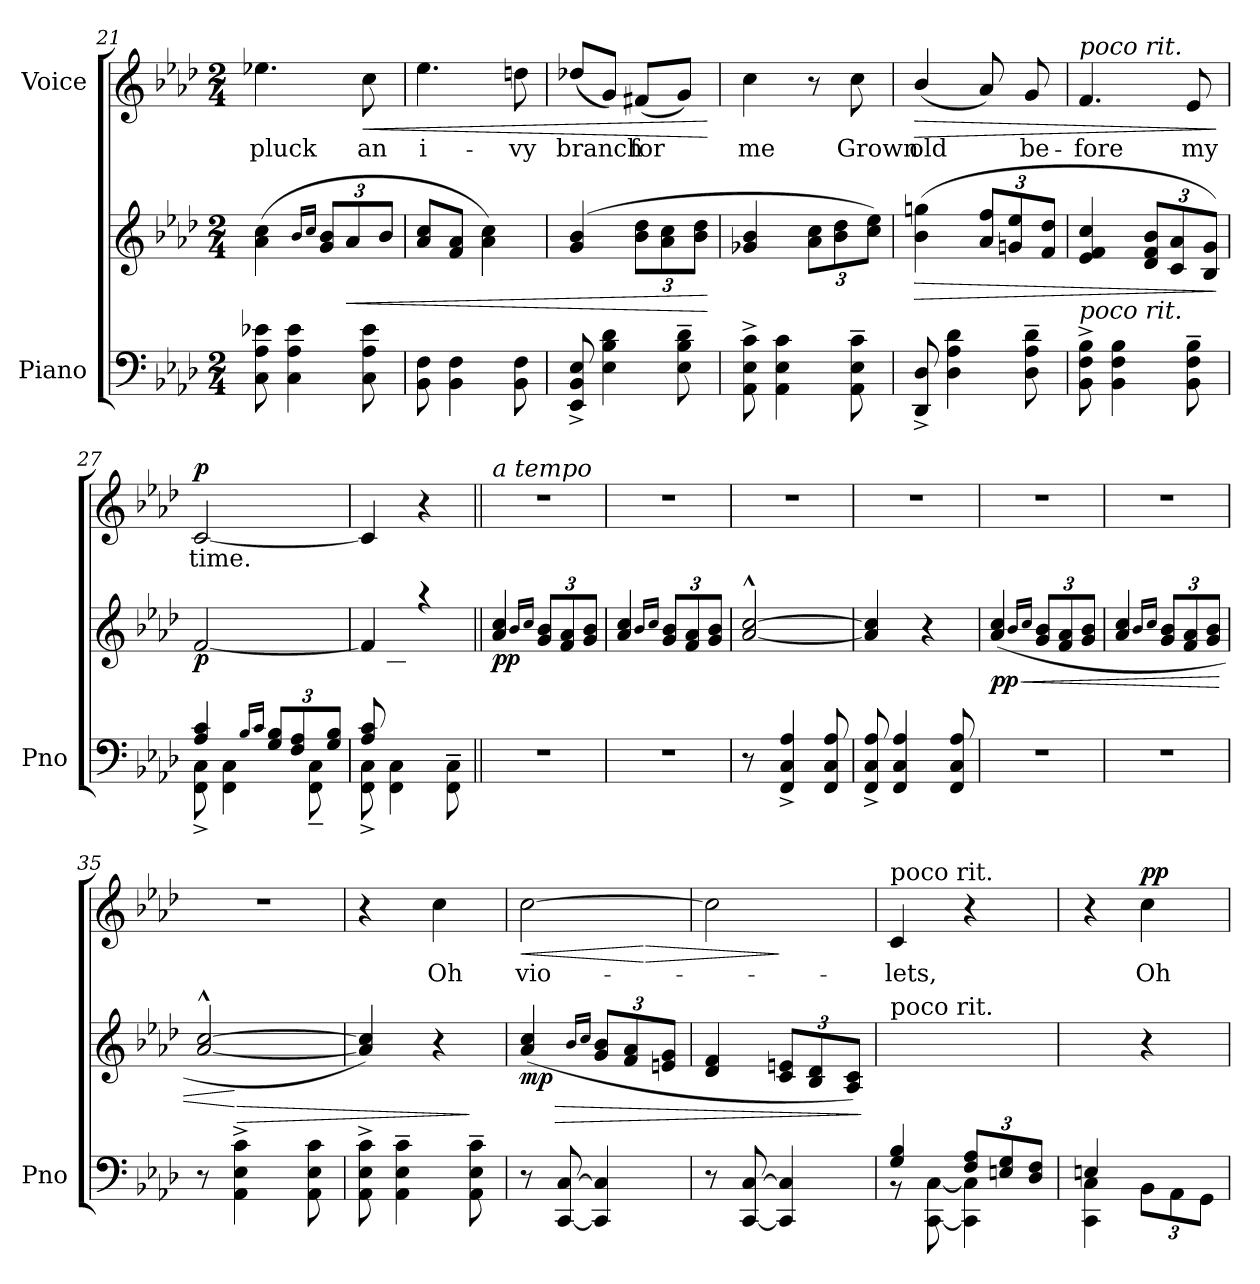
**kern	**kern	**dynam	**kern	**text	**dynam
*part2	*part2	*part2	*part1	*part1	*part1
*staff3	*staff2	*staff2/3	*staff1	*staff1	*staff1
*I"Piano	*	*	*I"Voice	*	*
*I'Pno	*	*	*	*	*
!!LO:LB:g=z
*clefF4	*clefG2	*	*clefG2	*	*
*k[b-e-a-d-]	*k[b-e-a-d-]	*	*k[b-e-a-d-]	*	*
*M2/4	*M2/4	*	*M2/4	*	*
=21	=21	=21	=21	=21	=21
!	!	!	!	!LO:LY:b	!
8C\ 8A-\ 8e-X\	(<4a-\ 4cc\	.	4.ee-X\	pluck	.
4C\ 4A-\ 4e-\	.	.	.	.	.
.	16qb-/LL	.	.	.	.
.	16qcc/JJ	.	.	.	.
*	*Xbrackettup	*	*	*	*
.	12g/ 12b-/L	.	.	.	.
!	!	!LO:HP:b	!	!	!
.	12a-/	<	.	.	.
!	!	!	!	!LO:LY:b	!LO:HP:b
8C\ 8A-\ 8e-\	.	.	8cc\	an	<
.	12b-/J	.	.	.	.
=22	=22	=22	=22	=22	=22
!	!	!	!	!LO:LY:b	!
8BB-\ 8F\	8a-/ 8cc/L	.	4.ee-\	i-	.
4BB-\ 4F\	8f/ 8a-/J	.	.	.	.
.	4a-\ 4cc\)	.	.	.	.
!	!	!	!	!LO:LY:b	!
8BB-\ 8F\	.	.	8ddn\	-vy	.
=23	=23	=23	=23	=23	=23
!	!	!	!	!LO:LY:b	!
8EE-/^ 8BB-/^ 8E-/^	(4g/ 4b-/	.	(8dd-X/L	branch	.
4E-\ 4B-\ 4d-\	.	.	8g/J)	.	.
!	!	!	!	!LO:LY:b	!
.	12b-\ 12dd-\L	.	(8f#X/L	for	.
.	12a-\ 12cc\	.	.	.	.
8E-\~ 8B-\~ 8d-\~	.	.	8g/J)	.	.
.	12b-\ 12dd-\J	.	.	.	.
.	.	[	.	.	[
=24	=24	=24	=24	=24	=24
!	!	!	!	!LO:LY:b	!
8AA-\^ 8E-\^ 8c\^	4g-X/ 4b-/	.	4cc\	me	.
4AA-\ 4E-\ 4c\	.	.	.	.	.
.	12a-\ 12cc\L	.	8r	.	.
.	12b-\ 12dd-\	.	.	.	.
!	!	!	!	!LO:LY:b	!
8AA-\~ 8E-\~ 8c\~	.	.	8cc\	Grown	.
.	12cc\ 12ee-\J)	.	.	.	.
!!LO:LB:g=z
=25	=25	=25	=25	=25	=25
!	!	!LO:HP:b	!	!LO:LY:b	!LO:HP:b
8DD-/^ 8D-/^	(4b-\ 4ggn\	>	(4b-/	old	>
4D-\ 4A-\ 4d-\	.	.	.	.	.
.	12a-/ 12ff/L	.	8a-/)	.	.
.	12gn/ 12ee-/	.	.	.	.
!	!	!	!	!LO:LY:b	!
8D-\~ 8A-\~ 8d-\~	.	.	8g/	be-	.
.	12f/ 12dd-/J	.	.	.	.
=26	=26	=26	=26	=26	=26
!	!	!	!LO:TX:a:i:t=poco rit.	!	!
!	!LO:TX:b:i:t=poco rit.	!	!	!	!
!	!	!	!	!LO:LY:b	!
8BB-\^ 8F\^ 8B-\^	4e-/ 4f/ 4cc/	.	4.f/	-fore	.
4BB-\ 4F\ 4B-\	.	.	.	.	.
.	12d-/ 12f/ 12b-/L	.	.	.	.
.	12c/ 12a-/	.	.	.	.
!	!	!	!	!LO:LY:b	!
8BB-\~ 8F\~ 8B-\~	.	.	8e-/	my	.
.	12B-/ 12g/J)	.	.	.	.
.	.	]	.	.	]
=27	=27	=27	=27	=27	=27
*^	*	*	*	*	*
!	!	!	!LO:DY:b	!	!LO:LY:b	!LO:DY:a
(4A-/ 4c/	8FF\^ 8C\^	[<2f/	p	[2c/	time.	p
.	4FF\ 4C\	.	.	.	.	.
16qB-/LL	.	.	.	.	.	.
16qc/JJ	.	.	.	.	.	.
*Xbrackettup	*	*	*	*	*	*
12G/ 12B-/L	.	.	.	.	.	.
12F/ 12A-/	.	.	.	.	.	.
.	8FF\~ 8C\~	.	.	.	.	.
12G/ 12B-/J	.	.	.	.	.	.
=28	=28	=28	=28	=28	=28	=28
*	*	*^	*	*	*	*
8A-/ 8c/L	8FF\^ 8C\^	4f/]	8ryy	.	4c/]	.	.
4.ryy	4FF\ 4C\	.	8c\ 8f\	.	.	.	.
.	.	4r	8f\ 8a-\	.	4r	.	.
.	8FF\~ 8C\~	.	8a-\ 8cc\J)	.	.	.	.
!!LO:PB:g=z
=29||	=29||	=29||	=29||	=29||	=29||	=29||	=29||
!	!	!	!	!	!LO:TX:a:i:t=a tempo	!	!
!LO:TX:a:i:t=a tempo	!	!	!	!	!	!	!
!	!	!	!	!LO:DY:b	!	!	!
*v	*v	*	*	*	*	*	*
*	*v	*v	*	*	*	*
2r	4a-/ 4cc/	pp	2r	.	.
.	16qb-/LL	.	.	.	.
.	16qcc/JJ	.	.	.	.
.	12g/ 12b-/L	.	.	.	.
.	12f/ 12a-/	.	.	.	.
.	12g/ 12b-/J	.	.	.	.
=30	=30	=30	=30	=30	=30
2r	4a-/ 4cc/	.	2r	.	.
.	16qb-/LL	.	.	.	.
.	16qcc/JJ	.	.	.	.
.	12g/ 12b-/L	.	.	.	.
.	12f/ 12a-/	.	.	.	.
.	12g/ 12b-/J	.	.	.	.
=31	=31	=31	=31	=31	=31
*	*^	*	*	*	*
8r	[<2a-/^^ [2cc/^^	16ryy	.	2r	.	.
.	.	16ryy	.	.	.	.
4FF/^ 4C/^ 4A-/^	.	4.ryy	.	.	.	.
8FF/ 8C/ 8A-/	.	.	.	.	.	.
*	*v	*v	*	*	*	*
=32	=32	=32	=32	=32	=32
8FF/^ 8C/^ 8A-/^	4a-/] 4cc/]	.	2r	.	.
4FF/ 4C/ 4A-/	.	.	.	.	.
.	4r	.	.	.	.
8FF/ 8C/ 8A-/	.	.	.	.	.
!!LO:LB:g=z
=33	=33	=33	=33	=33	=33
!	!	!LO:HP:b	!	!	!
!	!	!LO:DY:n=1:b	!	!	!
2r	(4a-/ 4cc/	< pp	2r	.	.
.	16qb-/LL	.	.	.	.
.	16qcc/JJ	.	.	.	.
.	12g/ 12b-/L	.	.	.	.
.	12f/ 12a-/	.	.	.	.
.	12g/ 12b-/J	.	.	.	.
=34	=34	=34	=34	=34	=34
2r	4a-/ 4cc/	.	2r	.	.
.	16qb-/LL	.	.	.	.
.	16qcc/JJ	.	.	.	.
.	12g/ 12b-/L	.	.	.	.
.	12f/ 12a-/	.	.	.	.
.	12g/ 12b-/J	.	.	.	.
=35	=35	=35	=35	=35	=35
*	*^	*	*	*	*
8r	[<2a-/^^ [2cc/^^	8ryy	.	2r	.	.
!	!	!	!LO:HP:n=1:b	!	!	!
4AA-\^ 4E-\^ 4c\^	.	8ryy	[ >	.	.	.
.	.	4ryy	.	.	.	.
8AA-\ 8E-\ 8c\	.	.	.	.	.	.
=36	=36	=36	=36	=36	=36	=36
8AA-\^ 8E-\^ 8c\^	4a-/] 4cc/])	4ryy	.	4r	.	.
4AA-\~ 4E-\~ 4c\~	.	.	.	.	.	.
!	!	!	!	!	!LO:LY:b	!
.	4r	8ryy	.	4cc\	Oh	.
8AA-\~ 8E-\~ 8c\~	.	8ryy	]	.	.	.
!!LO:LB:g=z
=37	=37	=37	=37	=37	=37	=37
!	!	!	!LO:HP:b	!	!LO:LY:b	!LO:HP:b
*	*	*	*	*^	*	*
!	!	!	!LO:DY:n=1:b	!	!	!	!
*	*v	*v	*	*	*	*	*
8r	(4a-/ 4cc/	> mp	[2cc\	4ryy	vio-	<
[8CC/ [8C/	.	.	.	.	.	.
.	16qb-/LL	.	.	.	.	.
.	16qcc/JJ	.	.	.	.	.
4CC/] 4C/]	12g/ 12b-/L	.	.	8ryy	.	.
.	12f/ 12a-/	.	.	.	.	.
!	!	!	!	!	!	!LO:HP:n=1:b
.	.	.	.	8ryy	.	[ >
.	12en/ 12g/J	.	.	.	.	.
=38	=38	=38	=38	=38	=38	=38
8r	4d-/ 4f/	.	2cc\]	4ryy	.	.
[8CC/ [8C/	.	.	.	.	.	.
4CC/] 4C/]	12c/ 12en/L	.	.	8ryy	.	]
.	12B-/ 12d-/	.	.	.	.	.
.	.	.	.	8ryy	.	.
.	12A-/ 12c/J)	.	.	.	.	.
*	*	*	*v	*v	*	*
.	.	]	.	.	.
=39	=39	=39	=39	=39	=39
*^	*	*	*	*	*
!	!	!	!	!LO:TX:a:t=poco rit.	!	!
!	!	!LO:TX:a:t=poco rit.	!	!	!	!
!	!	!	!	!	!LO:LY:b	!
4G/ 4B-/	8r	2ryy	.	4c/	-lets,	.
.	[8CC\ [8C\	.	.	.	.	.
12F/ 12A-/L	4CC\] 4C\]	.	.	4r	.	.
12En/ 12G/	.	.	.	.	.	.
12D-/ 12F/J	.	.	.	.	.	.
=40	=40	=40	=40	=40	=40	=40
4En/	4CC\ 4C\	4ryy	.	4r	.	.
!	!	!	!	!	!LO:LY:b	!LO:DY:a
4ryy	12BB-\L	4r	.	4cc\	Oh	pp
.	12AA-\	.	.	.	.	.
.	12GG\J	.	.	.	.	.
*v	*v	*	*	*	*	*
=	=	=	=	=	=
*-	*-	*-	*-	*-	*-
